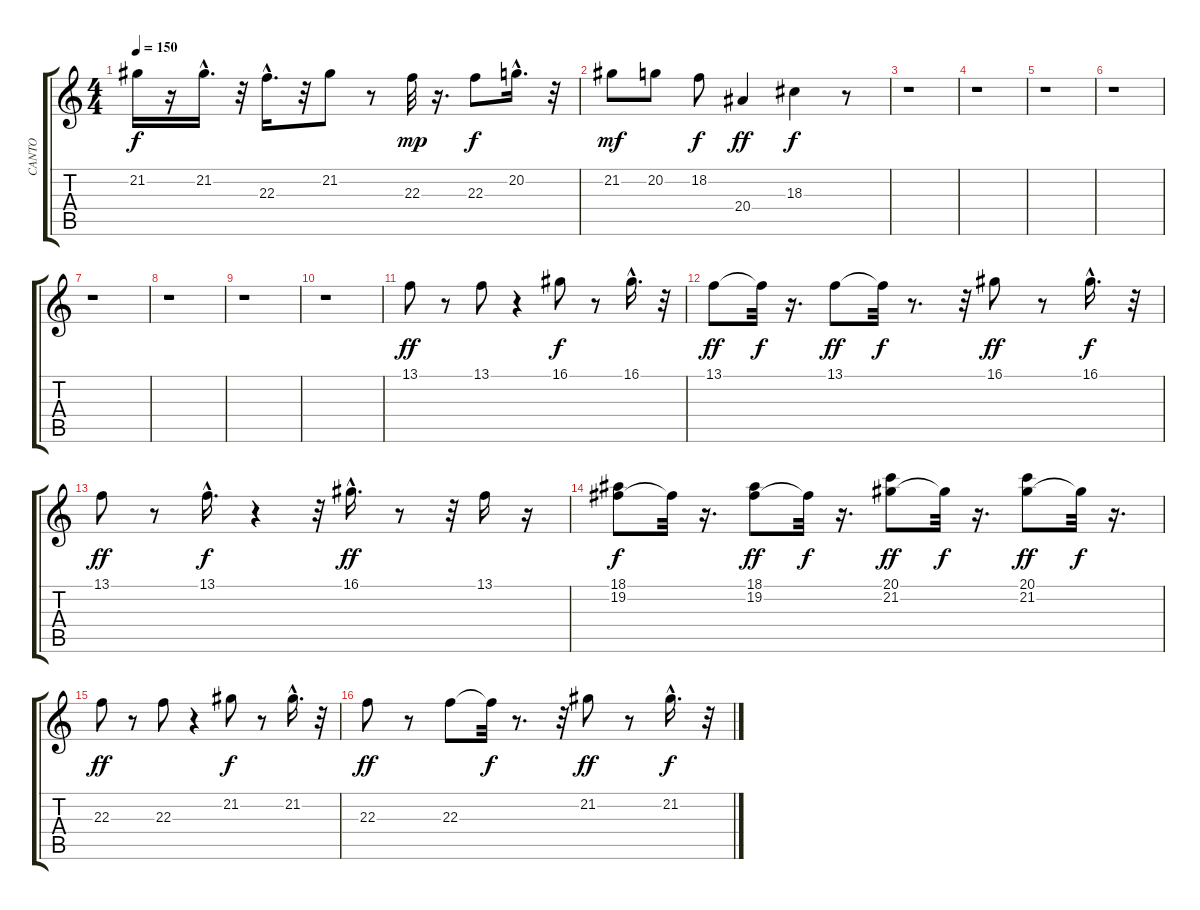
\track ("CANTO" "CANTO") {instrument vibraphone}
\staff {score tabs}
\tuning (E4 B3 G3 D3 A2 E2) {hide}
\ts (4 4)
\tempo 150
\clef g2
\ks c
21.2.16{dy f} r.16 21.2{hac}.16{d} r.32 22.3{hac}.16{d} r.32 21.2.8 r.8 22.3.32{dy mp} r.16{d} 22.3.8{dy f} 20.2{hac}.16{d} r.32 |
21.2.8{dy mf} 20.2.8 18.2.8{dy f} 20.4.4{dy ff} 18.3.4{dy f} r.8 |
r.1 |
r.1 |
r.1 |
r.1 |
r.1 |
r.1 |
r.1 |
r.1 |
13.1.8{dy ff} r.8 13.1.8 r.4 16.1.8{dy f} r.8 16.1{hac}.16{d} r.32 |
13.1.8{dy ff} 13.1{t}.32{dy f} r.16{d} 13.1.8{dy ff} 13.1{t}.32{dy f} r.8{d} r.32 16.1.8{dy ff} r.8 16.1{hac}.16{d dy f} r.32 |
13.1.8{dy ff} r.8 13.1{hac}.16{d dy f} r.4 r.32 16.1{hac}.16{d dy ff} r.8 r.32 13.1.16 r.16 |
(18.1 19.2).8{dy f} 19.2{t}.32 r.16{d} (18.1 19.2).8{dy ff} 19.2{t}.32{dy f} r.16{d} (20.1 21.2).8{dy ff} 21.2{t}.32{dy f} r.16{d} (20.1 21.2).8{dy ff} 21.2{t}.32{dy f} r.16{d} |
22.3.8{dy ff} r.8 22.3.8 r.4 21.2.8{dy f} r.8 21.2{hac}.16{d} r.32 |
22.3.8{dy ff} r.8 22.3.8 22.3{t}.32{dy f} r.8{d} r.32 21.2.8{dy ff} r.8 21.2{hac}.16{d dy f} r.32
